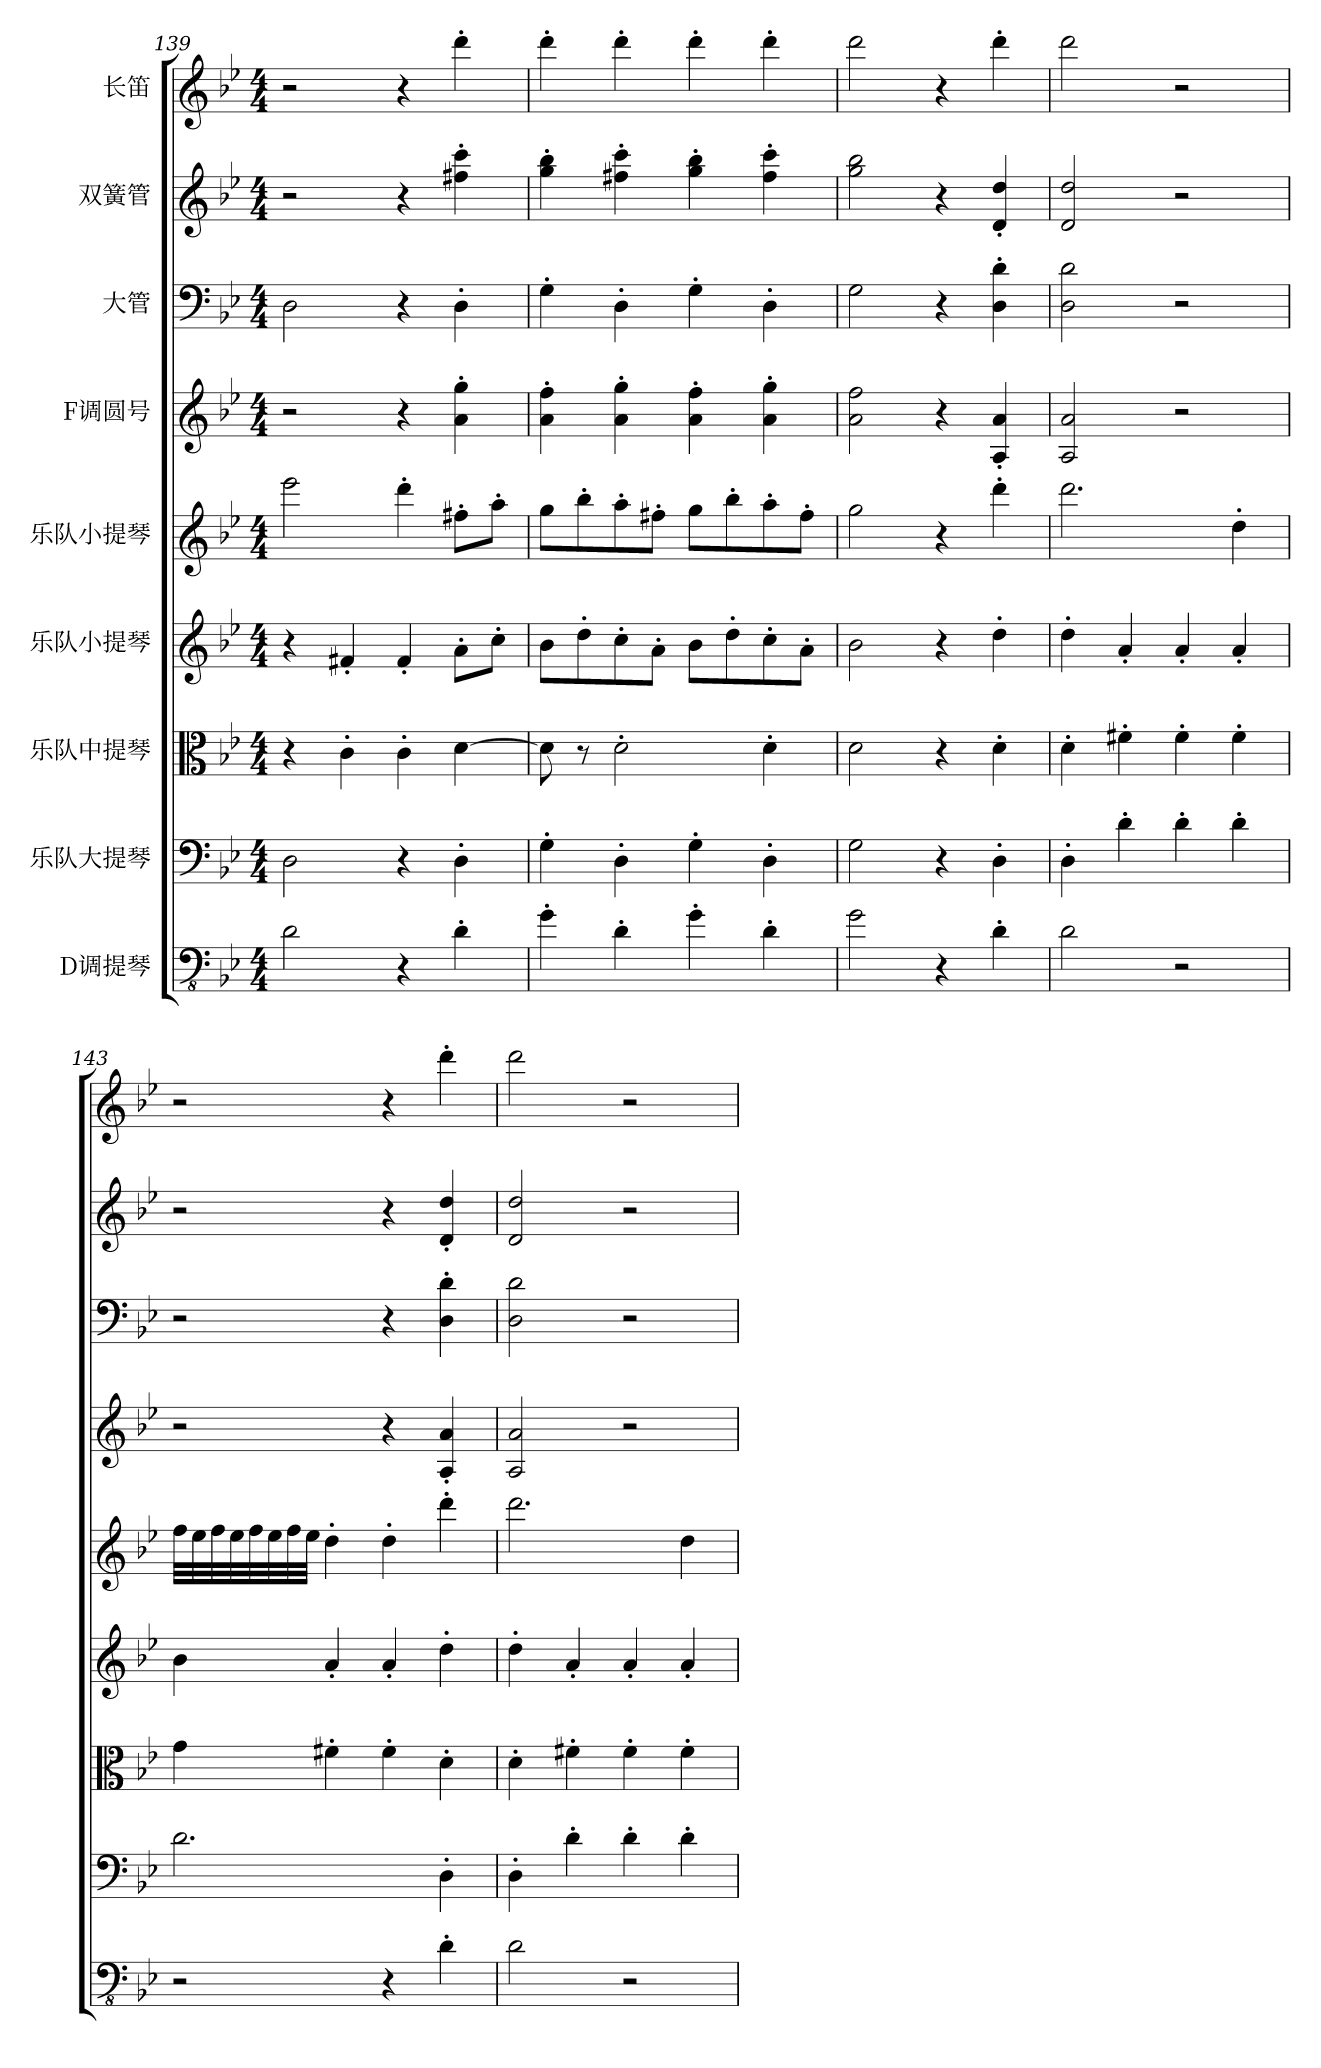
**kern	**kern	**kern	**kern	**kern	**kern	**kern	**kern	**kern
*part9	*part8	*part7	*part6	*part5	*part4	*part3	*part2	*part1
*staff9	*staff8	*staff7	*staff6	*staff5	*staff4	*staff3	*staff2	*staff1
*I"D调提琴	*I"乐队大提琴	*I"乐队中提琴	*I"乐队小提琴	*I"乐队小提琴	*I"F调圆号	*I"大管	*I"双簧管	*I"长笛
!!LO:PB:g=z
*clefFv4	*clefF4	*clefC3	*clefG2	*clefG2	*clefG2	*clefF4	*clefG2	*clefG2
*ITrd7c12	*	*	*	*	*ITrd4c7	*	*	*
*k[b-e-]	*k[b-e-]	*k[b-e-]	*k[b-e-]	*k[b-e-]	*k[b-e-a-]	*k[b-e-]	*k[b-e-]	*k[b-e-]
*M4/4	*M4/4	*M4/4	*M4/4	*M4/4	*M4/4	*M4/4	*M4/4	*M4/4
=139	=139	=139	=139	=139	=139	=139	=139	=139
2DD\	2D\	4r	4r	2eee-\	2r	2D\	2r	2r
.	.	4c'\	4f#X'/	.	.	.	.	.
4r	4r	4c'\	4f#'/	4ddd'\	4r	4r	4r	4r
4DD'\	4D'\	[4d\	8a'\L	8ff#X'\L	4d\' 4cc\'	4D'\	4ff#X\' 4ccc\'	4ddd'\
.	.	.	8cc'\J	8aa'\J	.	.	.	.
=140	=140	=140	=140	=140	=140	=140	=140	=140
4GG'\	4G'\	8d\]	8b-\L	8gg\L	4d\' 4b-\'	4G'\	4gg\' 4bb-\'	4ddd'\
.	.	8r	8dd'\	8bb-'\	.	.	.	.
4DD'\	4D'\	2d'\	8cc'\	8aa'\	4d\' 4cc\'	4D'\	4ff#X\' 4ccc\'	4ddd'\
.	.	.	8a'\J	8ff#X'\J	.	.	.	.
4GG'\	4G'\	.	8b-\L	8gg\L	4d\' 4b-\'	4G'\	4gg\' 4bb-\'	4ddd'\
.	.	.	8dd'\	8bb-'\	.	.	.	.
4DD'\	4D'\	4d'\	8cc'\	8aa'\	4d\' 4cc\'	4D'\	4ff#\' 4ccc\'	4ddd'\
.	.	.	8a'\J	8ff#'\J	.	.	.	.
=141	=141	=141	=141	=141	=141	=141	=141	=141
2GG\	2G\	2d\	2b-\	2gg\	2d\ 2b-\	2G\	2gg\ 2bb-\	2ddd\
4r	4r	4r	4r	4r	4r	4r	4r	4r
4DD'\	4D'\	4d'\	4dd'\	4ddd'\	4D/' 4d/'	4D\' 4d\'	4d/' 4dd/'	4ddd'\
=142	=142	=142	=142	=142	=142	=142	=142	=142
2DD\	4D'\	4d'\	4dd'\	2.ddd\	2D/ 2d/	2D\ 2d\	2d/ 2dd/	2ddd\
.	4d'\	4f#X'\	4a'/	.	.	.	.	.
2r	4d'\	4f#'\	4a'/	.	2r	2r	2r	2r
.	4d'\	4f#'\	4a'/	4dd'\	.	.	.	.
=143	=143	=143	=143	=143	=143	=143	=143	=143
2r	2.d\	4g\	4b-\	32ff\LLL	2r	2r	2r	2r
.	.	.	.	32ee-\	.	.	.	.
.	.	.	.	32ff\	.	.	.	.
.	.	.	.	32ee-\	.	.	.	.
.	.	.	.	32ff\	.	.	.	.
.	.	.	.	32ee-\	.	.	.	.
.	.	.	.	32ff\	.	.	.	.
.	.	.	.	32ee-\JJJ	.	.	.	.
.	.	4f#X'\	4a'/	4dd'\	.	.	.	.
4r	.	4f#'\	4a'/	4dd'\	4r	4r	4r	4r
4DD'\	4D'\	4d'\	4dd'\	4ddd'\	4D/' 4d/'	4D\' 4d\'	4d/' 4dd/'	4ddd'\
!!LO:PB:g=z
=144	=144	=144	=144	=144	=144	=144	=144	=144
2DD\	4D'\	4d'\	4dd'\	2.ddd\	2D/ 2d/	2D\ 2d\	2d/ 2dd/	2ddd\
.	4d'\	4f#X'\	4a'/	.	.	.	.	.
2r	4d'\	4f#'\	4a'/	.	2r	2r	2r	2r
.	4d'\	4f#'\	4a'/	4dd\	.	.	.	.
=	=	=	=	=	=	=	=	=
*-	*-	*-	*-	*-	*-	*-	*-	*-
